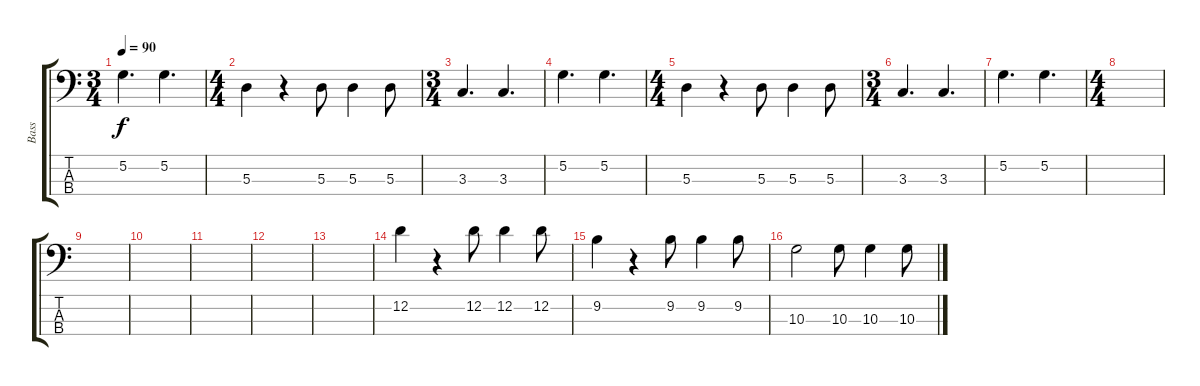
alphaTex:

\track ("Bass" "Bass") {instrument electricbassfinger}
\staff {score tabs}
\tuning (G2 D2 A1 E1) {hide}
\ts (3 4)
\tempo 90
\clef f4
\ks c
5.2.4{d dy f} 5.2.4{d} |
\ts (4 4)
5.3.4 r.4 5.3.8 5.3.4 5.3.8 |
\ts (3 4)
3.3.4{d} 3.3.4{d} |
5.2.4{d} 5.2.4{d} |
\ts (4 4)
5.3.4 r.4 5.3.8 5.3.4 5.3.8 |
\ts (3 4)
3.3.4{d} 3.3.4{d} |
5.2.4{d} 5.2.4{d} |
\ts (4 4)
|
|
|
|
|
|
12.2.4 r.4 12.2.8 12.2.4 12.2.8 |
9.2.4 r.4 9.2.8 9.2.4 9.2.8 |
10.3.2 10.3.8 10.3.4 10.3.8
